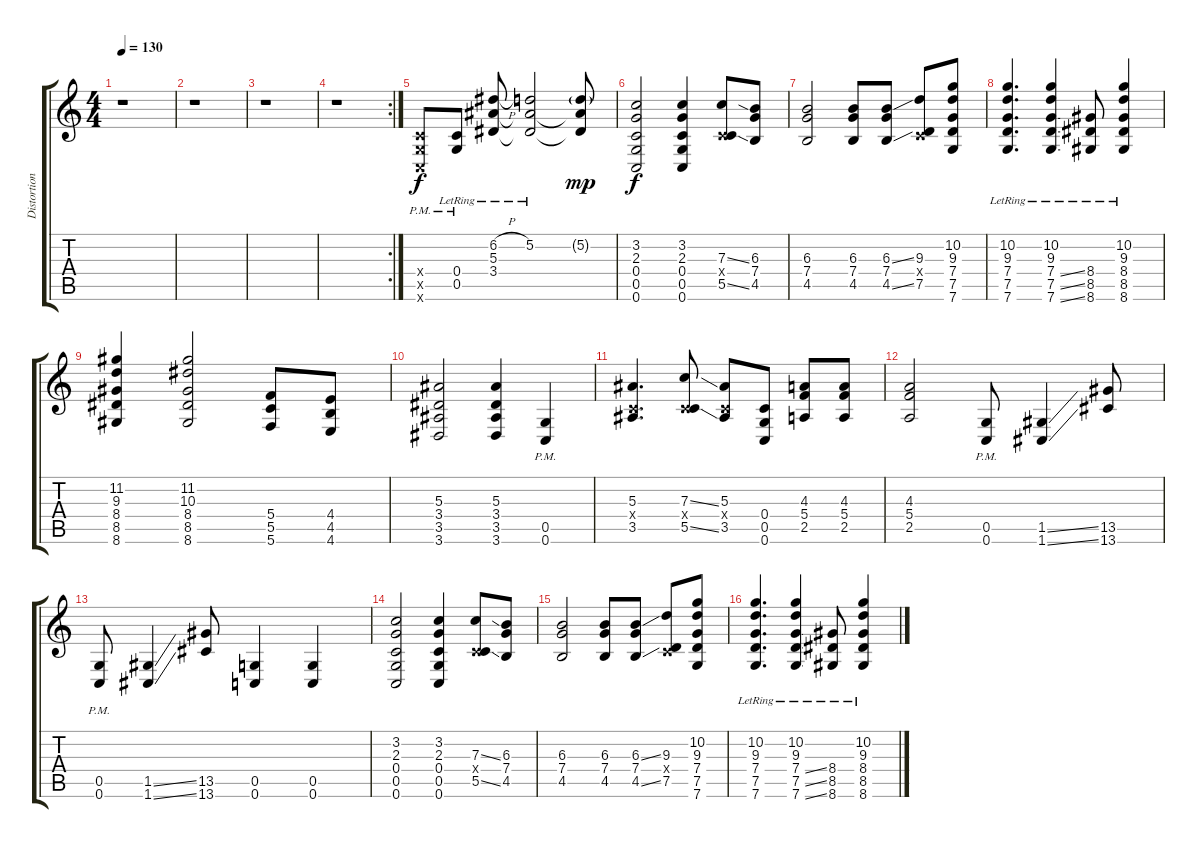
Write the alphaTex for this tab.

\track ("Distortion" "Distortion") {instrument distortionguitar}
\staff {score tabs}
\tuning (D4 A3 F3 C3 G2 C2) {hide}
\ts (4 4)
\tempo 130
\clef g2
\ks c
r.1{dy f} |
r.1 |
r.1 |
\rc 2
r.1 |
(0.4{x} 0.5{pm x} 0.6{x}).8 (0.4{lr} 0.5{pm lr}).8 (6.2{h lr} 5.3{lr} 3.4{lr}).8 (5.2{lr} 5.3{t} 3.4{t}).2 (5.2{g} 5.3{t} 3.4{t}).8{dy mp} |
(3.2 2.3 0.4 0.5 0.6).2{dy f} (3.2 2.3 0.4 0.5 0.6).4 (7.3{ss} 0.4{x} 5.5{ss}).8 (6.3 7.4 4.5).8 |
(6.3 7.4 4.5).2 (6.3 7.4 4.5).8 (6.3{ss} 7.4 4.5{ss}).8 (9.3 0.4{x} 7.5).8 (10.2 9.3 7.4 7.5 7.6).8 |
(10.2{lr} 9.3{lr} 7.4{lr} 7.5{lr} 7.6{lr}).4{d} (10.2{lr} 9.3{lr} 7.4{ss lr} 7.5{ss lr} 7.6{ss lr}).4 (8.4{lr} 8.5{lr} 8.6{lr}).8 (10.2{lr} 9.3{lr} 8.4{lr} 8.5{lr} 8.6{lr}).4 |
(11.2 9.3 8.4 8.5 8.6).4 (11.2 10.3 8.4 8.5 8.6).2 (5.4 5.5 5.6).8 (4.4 4.5 4.6).8 |
(5.3 3.4 3.5 3.6).2 (5.3 3.4 3.5 3.6).4 (0.5{pm} 0.6).4 |
(5.3 0.4{x} 3.5).4{d} (7.3{ss} 0.4{x} 5.5{ss}).8 (5.3 0.4{x} 3.5).8 (0.4 0.5 0.6).8 (4.3 5.4 2.5).8 (4.3 5.4 2.5).8 |
(4.3 5.4 2.5).2 (0.5 0.6{pm}).8 (1.5{ss} 1.6{ss}).4 (13.5 13.6).8 |
(0.5 0.6{pm}).8 (1.5{ss} 1.6{ss}).4 (13.5 13.6).8 (0.5 0.6).4 (0.5 0.6).4 |
(3.2 2.3 0.4 0.5 0.6).2 (3.2 2.3 0.4 0.5 0.6).4 (7.3{ss} 0.4{x} 5.5{ss}).8 (6.3 7.4 4.5).8 |
(6.3 7.4 4.5).2 (6.3 7.4 4.5).8 (6.3{ss} 7.4 4.5{ss}).8 (9.3 0.4{x} 7.5).8 (10.2 9.3 7.4 7.5 7.6).8 |
(10.2{lr} 9.3{lr} 7.4{lr} 7.5{lr} 7.6{lr}).4{d} (10.2{lr} 9.3{lr} 7.4{ss lr} 7.5{ss lr} 7.6{ss lr}).4 (8.4{lr} 8.5{lr} 8.6{lr}).8 (10.2{lr} 9.3{lr} 8.4{lr} 8.5{lr} 8.6{lr}).4
